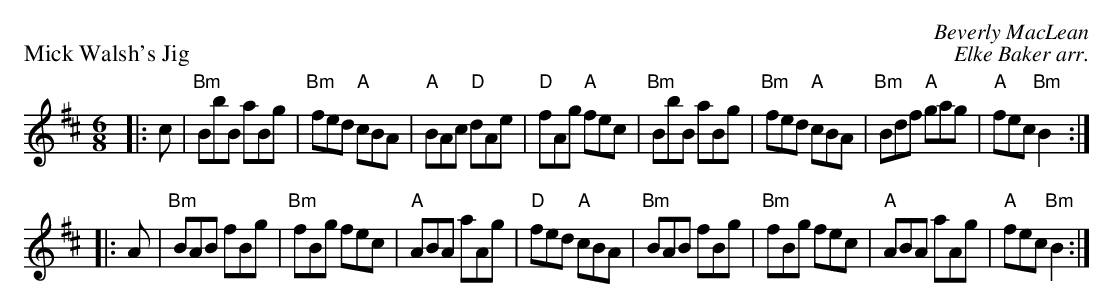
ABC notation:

X:1
P: Mick Walsh's Jig
C: Beverly MacLean
C: Elke Baker arr.
M: 6/8
K: Bm
L: 1/8
|: c|"Bm"BbB aBg|"Bm"fed "A"cBA|"A"BAc "D"dAe|"D"fAg "A"fec|"Bm"BbB aBg|"Bm"fed "A"cBA|"Bm"Bdf "A"gag|"A"fec "Bm"B2 :|
|: A|"Bm"BAB fBg|"Bm"fBg fec|"A"ABA aAg|"D"fed "A"cBA|"Bm"BAB fBg|"Bm"fBg fec|"A"ABA aAg|"A"fec "Bm"B2 :|
